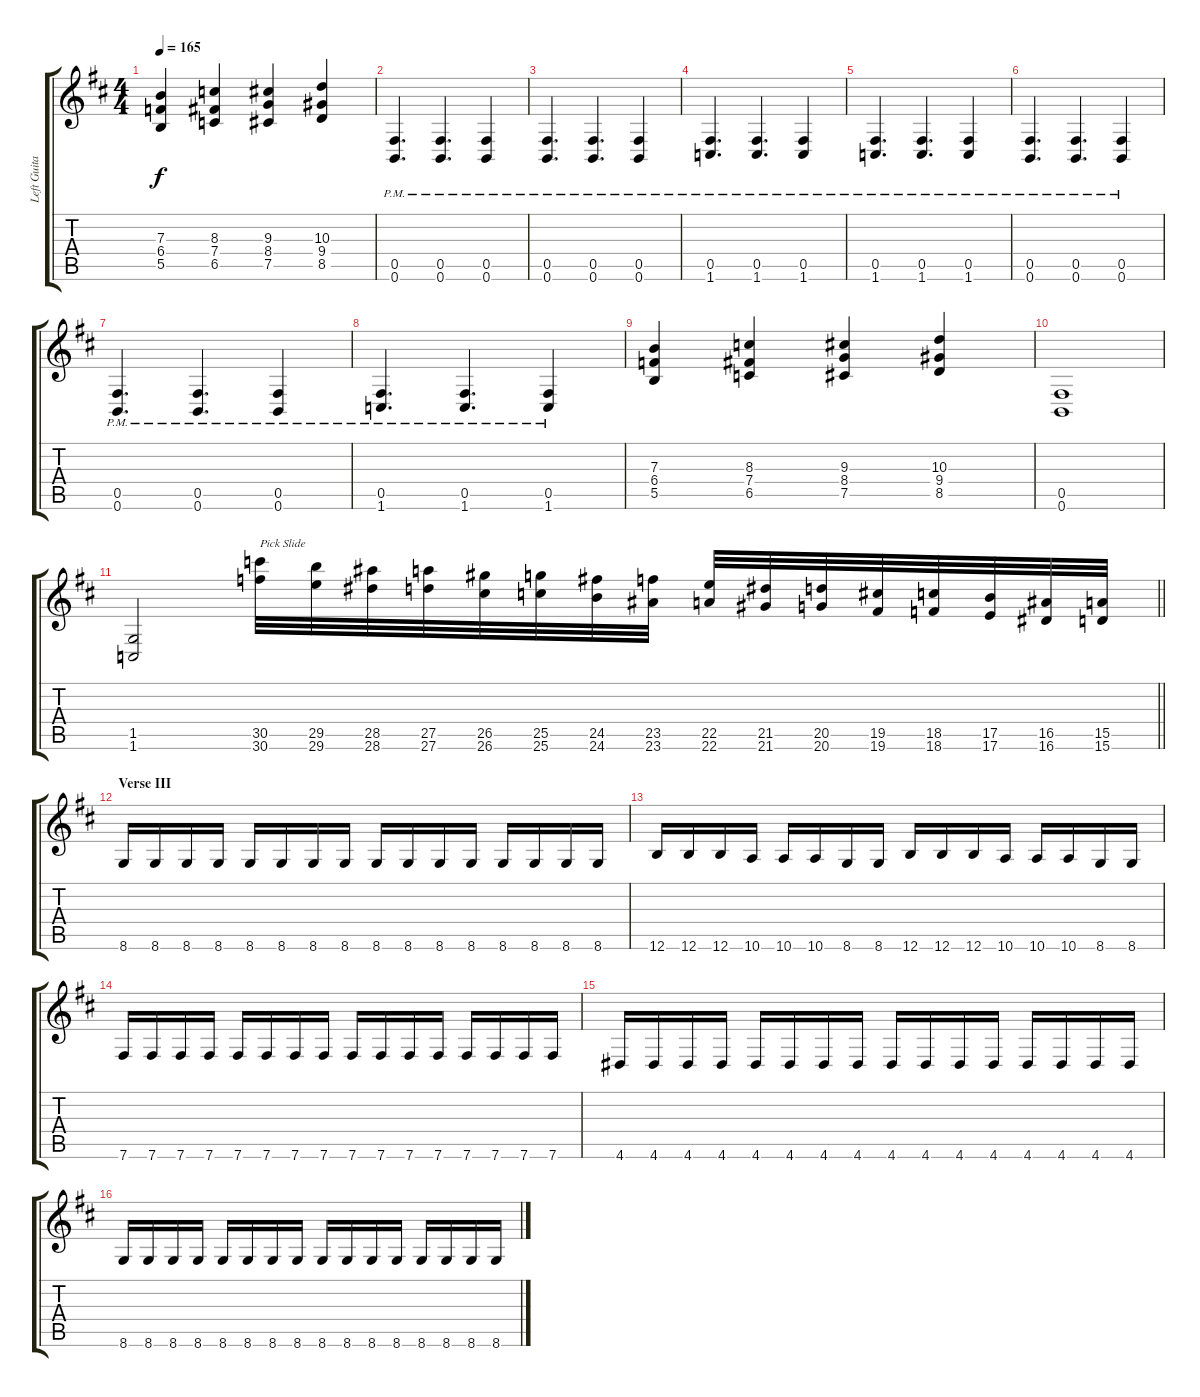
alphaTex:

\track ("Left Guitar" "Left Guita") {instrument overdrivenguitar}
\staff {score tabs}
\tuning (Db4 Ab3 E3 B2 Gb2 B1) {hide}
\ts (4 4)
\tempo 165
\clef g2
\ks d
(7.3 6.4 5.5).4{dy f} (8.3 7.4 6.5).4 (9.3 8.4 7.5).4 (10.3 9.4 8.5).4 |
(0.5{pm} 0.6{pm}).4{d} (0.5{pm} 0.6{pm}).4{d} (0.5{pm} 0.6{pm}).4 |
(0.5{pm} 0.6{pm}).4{d} (0.5{pm} 0.6{pm}).4{d} (0.5{pm} 0.6{pm}).4 |
(0.5{pm} 1.6{pm}).4{d} (0.5{pm} 1.6{pm}).4{d} (0.5{pm} 1.6{pm}).4 |
(0.5{pm} 1.6{pm}).4{d} (0.5{pm} 1.6{pm}).4{d} (0.5{pm} 1.6{pm}).4 |
(0.5{pm} 0.6{pm}).4{d} (0.5{pm} 0.6{pm}).4{d} (0.5{pm} 0.6{pm}).4 |
(0.5{pm} 0.6{pm}).4{d} (0.5{pm} 0.6{pm}).4{d} (0.5{pm} 0.6{pm}).4 |
(0.5{pm} 1.6{pm}).4{d} (0.5{pm} 1.6{pm}).4{d} (0.5{pm} 1.6{pm}).4 |
(7.3 6.4 5.5).4 (8.3 7.4 6.5).4 (9.3 8.4 7.5).4 (10.3 9.4 8.5).4 |
(0.5 0.6).1 |
\barLineRight lightlight
(1.5 1.6).2 (30.5 30.6).32{txt "Pick Slide" instrument guitarfretnoise} (29.5 29.6).32 (28.5 28.6).32 (27.5 27.6).32 (26.5 26.6).32 (25.5 25.6).32 (24.5 24.6).32 (23.5 23.6).32 (22.5 22.6).32 (21.5 21.6).32 (20.5 20.6).32 (19.5 19.6).32 (18.5 18.6).32 (17.5 17.6).32 (16.5 16.6).32 (15.5 15.6).32 |
\section ("" "Verse III")
8.6.16{instrument overdrivenguitar} 8.6.16 8.6.16 8.6.16 8.6.16 8.6.16 8.6.16 8.6.16 8.6.16 8.6.16 8.6.16 8.6.16 8.6.16 8.6.16 8.6.16 8.6.16 |
12.6.16 12.6.16 12.6.16 10.6.16 10.6.16 10.6.16 8.6.16 8.6.16 12.6.16 12.6.16 12.6.16 10.6.16 10.6.16 10.6.16 8.6.16 8.6.16 |
7.6.16 7.6.16 7.6.16 7.6.16 7.6.16 7.6.16 7.6.16 7.6.16 7.6.16 7.6.16 7.6.16 7.6.16 7.6.16 7.6.16 7.6.16 7.6.16 |
4.6.16 4.6.16 4.6.16 4.6.16 4.6.16 4.6.16 4.6.16 4.6.16 4.6.16 4.6.16 4.6.16 4.6.16 4.6.16 4.6.16 4.6.16 4.6.16 |
8.6.16 8.6.16 8.6.16 8.6.16 8.6.16 8.6.16 8.6.16 8.6.16 8.6.16 8.6.16 8.6.16 8.6.16 8.6.16 8.6.16 8.6.16 8.6.16
